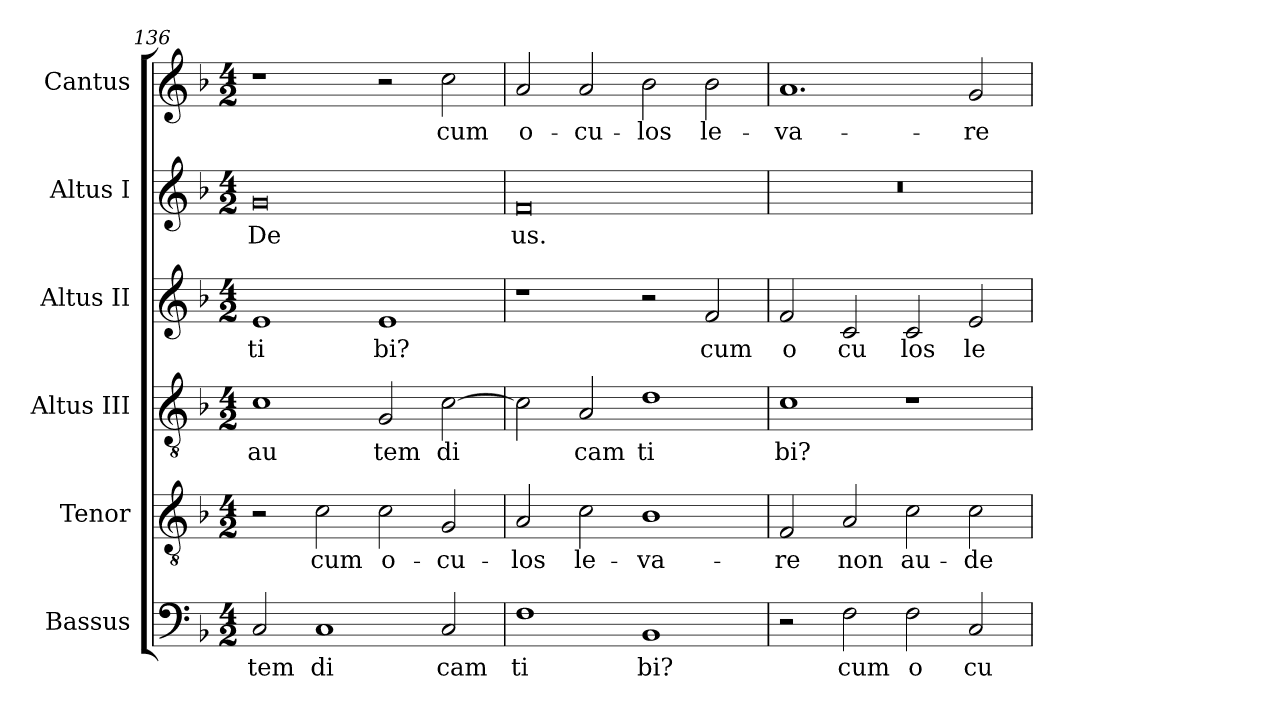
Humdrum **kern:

**kern	**text	**kern	**text	**kern	**text	**kern	**text	**kern	**text	**kern	**text
*part6	*part6	*part5	*part5	*part4	*part4	*part3	*part3	*part2	*part2	*part1	*part1
*staff6	*staff6	*staff5	*staff5	*staff4	*staff4	*staff3	*staff3	*staff2	*staff2	*staff1	*staff1
*I"Bassus	*	*I"Tenor	*	*I"Altus III	*	*I"Altus II	*	*I"Altus I	*	*I"Cantus	*
*I'Bassus	*	*I'Tenor	*	*I'Altus III	*	*I'Altus II	*	*I'Altus I	*	*I'Cantus	*
*clefF4	*	*clefGv2	*	*clefGv2	*	*clefG2	*	*clefG2	*	*clefG2	*
*ITrd-3c-5	*	*ITrd-3c-5	*	*ITrd-3c-5	*	*ITrd-3c-5	*	*	*	*ITrd-3c-5	*
*k[b-e-]	*	*k[b-e-]	*	*k[b-e-]	*	*k[b-e-]	*	*k[b-]	*	*k[b-e-]	*
*B-:	*	*B-:	*	*B-:	*	*B-:	*	*F:	*	*B-:	*
*M4/2	*	*M4/2	*	*M4/2	*	*M4/2	*	*M4/2	*	*M4/2	*
=136	=136	=136	=136	=136	=136	=136	=136	=136	=136	=136	=136
!	!LO:LY:b:cj	!	!	!	!LO:LY:b:cj	!	!LO:LY:b:cj	!	!LO:LY:b:cj	!	!
2F/	tem	2r	.	1f	au	1a	ti	0g	De	1r	.
!	!LO:LY:b:cj	!	!LO:LY:b:cj	!	!	!	!	!	!	!	!
1F	di	2f\	cum	.	.	.	.	.	.	.	.
!	!	!	!LO:LY:b:cj	!	!LO:LY:b:cj	!	!LO:LY:b:cj	!	!	!	!
.	.	2f\	o-	2c/	tem	1a	bi?	.	.	2r	.
!	!LO:LY:b:cj	!	!LO:LY:b:cj	!	!LO:LY:b:cj	!	!	!	!	!	!LO:LY:b:cj
2F/	cam	2c/	-cu-	[>2f\	di	.	.	.	.	2ff\	cum
=137	=137	=137	=137	=137	=137	=137	=137	=137	=137	=137	=137
!	!LO:LY:b:cj	!	!LO:LY:b:cj	!	!	!	!	!	!LO:LY:b:cj	!	!LO:LY:b:cj
1B-	ti	2d/	-los	2f\]	.	1r	.	0f	us.	2dd/	o-
!	!	!	!LO:LY:b:cj	!	!LO:LY:b:cj	!	!	!	!	!	!LO:LY:b:cj
.	.	2f\	le-	2d/	cam	.	.	.	.	2dd/	-cu-
!	!LO:LY:b:cj	!	!LO:LY:b:cj	!	!LO:LY:b:cj	!	!	!	!	!	!LO:LY:b:cj
1E-	bi?	1e-	-va-	1g	ti	2r	.	.	.	2ee-\	-los
!	!	!	!	!	!	!	!LO:LY:b:cj	!	!	!	!LO:LY:b:cj
.	.	.	.	.	.	2b-/	cum	.	.	2ee-\	le-
=138	=138	=138	=138	=138	=138	=138	=138	=138	=138	=138	=138
!	!	!	!LO:LY:b:cj	!	!LO:LY:b:cj	!	!LO:LY:b:cj	!	!	!	!LO:LY:b:cj
2r	.	2B-/	-re	1f	bi?	2b-/	o	0r	.	1.dd	-va-
!	!LO:LY:b:cj	!	!LO:LY:b:cj	!	!	!	!LO:LY:b:cj	!	!	!	!
2B-\	cum	2d/	non	.	.	2f/	cu	.	.	.	.
!	!LO:LY:b:cj	!	!LO:LY:b:cj	!	!	!	!LO:LY:b:cj	!	!	!	!
2B-\	o	2f\	au-	1r	.	2f/	los	.	.	.	.
!	!LO:LY:b:cj	!	!LO:LY:b:cj	!	!	!	!LO:LY:b:cj	!	!	!	!LO:LY:b:cj
2F/	cu	2f\	-de-	.	.	2a/	le	.	.	2cc/	-re
=	=	=	=	=	=	=	=	=	=	=	=
*-	*-	*-	*-	*-	*-	*-	*-	*-	*-	*-	*-
